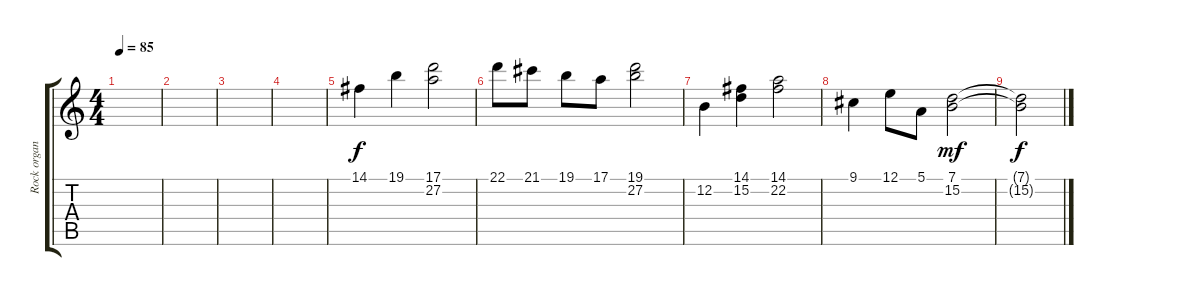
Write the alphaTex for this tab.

\track ("Rock organ" "Rock organ") {instrument rockorgan}
\staff {score tabs}
\tuning (E4 B3 G3 D3 A2 E2) {hide}
\ts (4 4)
\tempo 85
\clef g2
\ks c
|
|
|
|
14.1.4 19.1.4 (17.1 27.2).2 |
22.1.8 21.1.8 19.1.8 17.1.8 (19.1 27.2).2 |
12.2.4 (14.1 15.2).4 (14.1 22.2).2 |
9.1.4 12.1.8 5.1.8 (7.1 15.2).2{dy mf} |
(7.1{t} 15.2{t}).2{dy f}
